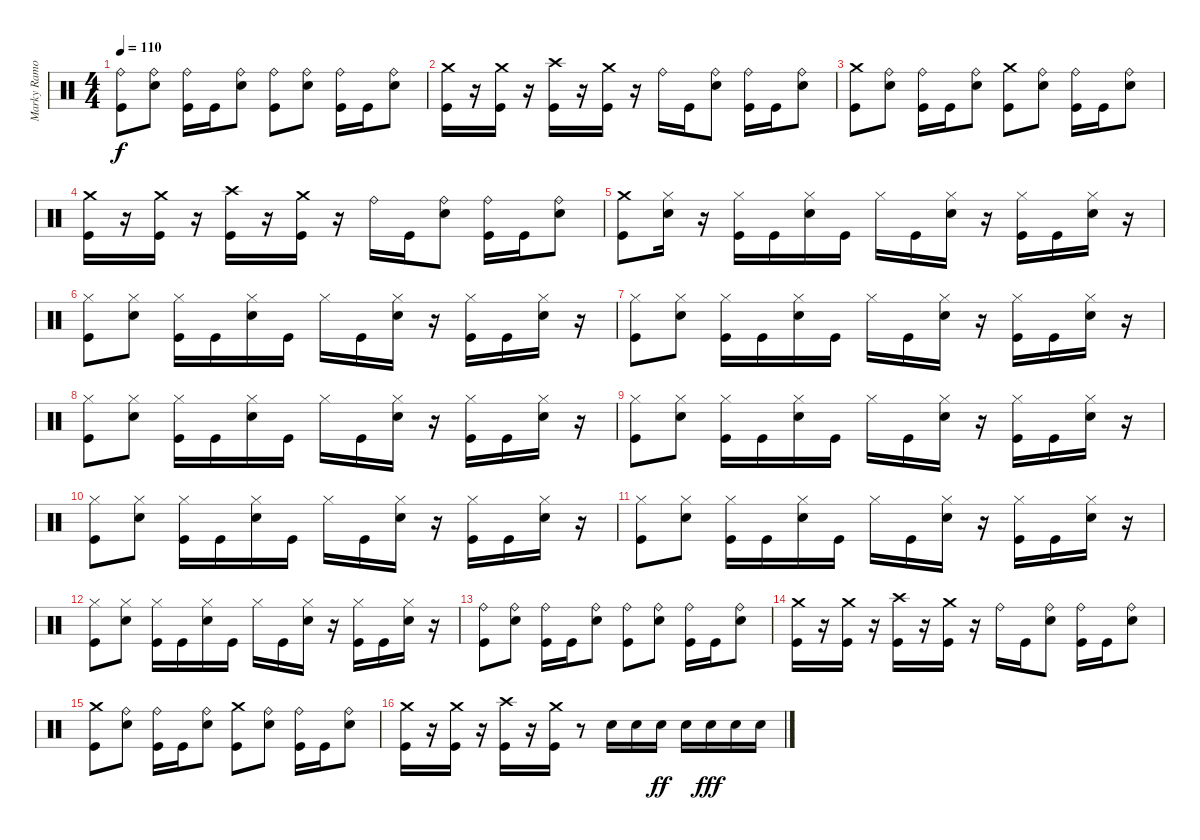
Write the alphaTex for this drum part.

\track ("Marky Ramone (from Ramones)" "Marky Ramo") {instrument percussion}
\staff {score}
\articulation defaults
\ts (4 4)
\tempo 110
\clef neutral
\ks c
("Kick (hit)" "Ride (bell)").8{dy f} ("Electric Snare (hit)" "Ride (bell)").8 ("Kick (hit)" "Ride (bell)").16 "Kick (hit)".16 ("Electric Snare (hit)" "Ride (bell)").8 ("Kick (hit)" "Ride (bell)").8 ("Electric Snare (hit)" "Ride (bell)").8 ("Kick (hit)" "Ride (bell)").16 "Kick (hit)".16 ("Electric Snare (hit)" "Ride (bell)").8 |
("Kick (hit)" "Crash medium (hit)").16 r.16 ("Kick (hit)" "Crash medium (hit)").16 r.16 ("Kick (hit)" "Crash high (hit)").16 r.16 ("Kick (hit)" "Crash medium (hit)").16 r.16 "Ride (bell)".16 "Kick (hit)".16 ("Electric Snare (hit)" "Ride (bell)").8 ("Kick (hit)" "Ride (bell)").16 "Kick (hit)".16 ("Electric Snare (hit)" "Ride (bell)").8 |
("Kick (hit)" "Crash medium (hit)").8 ("Ride (bell)" "Electric Snare (hit)").8 ("Ride (bell)" "Kick (hit)").16 "Kick (hit)".16 ("Electric Snare (hit)" "Ride (bell)").8 ("Kick (hit)" "Crash medium (hit)").8 ("Electric Snare (hit)" "Ride (bell)").8 ("Kick (hit)" "Ride (bell)").16 "Kick (hit)".16 ("Ride (bell)" "Electric Snare (hit)").8 |
("Crash medium (hit)" "Kick (hit)").16 r.16 ("Kick (hit)" "Crash medium (hit)").16 r.16 ("Kick (hit)" "Crash high (hit)").16 r.16 ("Kick (hit)" "Crash medium (hit)").16 r.16 "Ride (bell)".16 "Kick (hit)".16 ("Electric Snare (hit)" "Ride (bell)").8 ("Kick (hit)" "Ride (bell)").16 "Kick (hit)".16 ("Ride (bell)" "Electric Snare (hit)").8 |
("Crash medium (hit)" "Kick (hit)").8 ("Electric Snare (hit)" "Hi-Hat (closed)").16 r.16 ("Hi-Hat (closed)" "Kick (hit)").16 "Kick (hit)".16 ("Hi-Hat (closed)" "Electric Snare (hit)").16 "Kick (hit)".16 "Hi-Hat (closed)".16 "Kick (hit)".16 ("Hi-Hat (closed)" "Electric Snare (hit)").16 r.16 ("Hi-Hat (closed)" "Kick (hit)").16 "Kick (hit)".16 ("Hi-Hat (closed)" "Electric Snare (hit)").16 r.16 |
("Hi-Hat (closed)" "Kick (hit)").8 ("Electric Snare (hit)" "Hi-Hat (closed)").8 ("Hi-Hat (closed)" "Kick (hit)").16 "Kick (hit)".16 ("Hi-Hat (closed)" "Electric Snare (hit)").16 "Kick (hit)".16 "Hi-Hat (closed)".16 "Kick (hit)".16 ("Hi-Hat (closed)" "Electric Snare (hit)").16 r.16 ("Hi-Hat (closed)" "Kick (hit)").16 "Kick (hit)".16 ("Hi-Hat (closed)" "Electric Snare (hit)").16 r.16 |
("Hi-Hat (closed)" "Kick (hit)").8 ("Electric Snare (hit)" "Hi-Hat (closed)").8 ("Hi-Hat (closed)" "Kick (hit)").16 "Kick (hit)".16 ("Hi-Hat (closed)" "Electric Snare (hit)").16 "Kick (hit)".16 "Hi-Hat (closed)".16 "Kick (hit)".16 ("Hi-Hat (closed)" "Electric Snare (hit)").16 r.16 ("Hi-Hat (closed)" "Kick (hit)").16 "Kick (hit)".16 ("Hi-Hat (closed)" "Electric Snare (hit)").16 r.16 |
("Hi-Hat (closed)" "Kick (hit)").8 ("Electric Snare (hit)" "Hi-Hat (closed)").8 ("Hi-Hat (closed)" "Kick (hit)").16 "Kick (hit)".16 ("Hi-Hat (closed)" "Electric Snare (hit)").16 "Kick (hit)".16 "Hi-Hat (closed)".16 "Kick (hit)".16 ("Hi-Hat (closed)" "Electric Snare (hit)").16 r.16 ("Hi-Hat (closed)" "Kick (hit)").16 "Kick (hit)".16 ("Hi-Hat (closed)" "Electric Snare (hit)").16 r.16 |
("Hi-Hat (closed)" "Kick (hit)").8 ("Electric Snare (hit)" "Hi-Hat (closed)").8 ("Hi-Hat (closed)" "Kick (hit)").16 "Kick (hit)".16 ("Hi-Hat (closed)" "Electric Snare (hit)").16 "Kick (hit)".16 "Hi-Hat (closed)".16 "Kick (hit)".16 ("Hi-Hat (closed)" "Electric Snare (hit)").16 r.16 ("Hi-Hat (closed)" "Kick (hit)").16 "Kick (hit)".16 ("Hi-Hat (closed)" "Electric Snare (hit)").16 r.16 |
("Hi-Hat (closed)" "Kick (hit)").8 ("Electric Snare (hit)" "Hi-Hat (closed)").8 ("Hi-Hat (closed)" "Kick (hit)").16 "Kick (hit)".16 ("Hi-Hat (closed)" "Electric Snare (hit)").16 "Kick (hit)".16 "Hi-Hat (closed)".16 "Kick (hit)".16 ("Hi-Hat (closed)" "Electric Snare (hit)").16 r.16 ("Hi-Hat (closed)" "Kick (hit)").16 "Kick (hit)".16 ("Hi-Hat (closed)" "Electric Snare (hit)").16 r.16 |
("Hi-Hat (closed)" "Kick (hit)").8 ("Electric Snare (hit)" "Hi-Hat (closed)").8 ("Hi-Hat (closed)" "Kick (hit)").16 "Kick (hit)".16 ("Hi-Hat (closed)" "Electric Snare (hit)").16 "Kick (hit)".16 "Hi-Hat (closed)".16 "Kick (hit)".16 ("Hi-Hat (closed)" "Electric Snare (hit)").16 r.16 ("Hi-Hat (closed)" "Kick (hit)").16 "Kick (hit)".16 ("Hi-Hat (closed)" "Electric Snare (hit)").16 r.16 |
("Hi-Hat (closed)" "Kick (hit)").8 ("Electric Snare (hit)" "Hi-Hat (closed)").8 ("Hi-Hat (closed)" "Kick (hit)").16 "Kick (hit)".16 ("Hi-Hat (closed)" "Electric Snare (hit)").16 "Kick (hit)".16 "Hi-Hat (closed)".16 "Kick (hit)".16 ("Hi-Hat (closed)" "Electric Snare (hit)").16 r.16 ("Hi-Hat (closed)" "Kick (hit)").16 "Kick (hit)".16 ("Hi-Hat (closed)" "Electric Snare (hit)").16 r.16 |
("Kick (hit)" "Ride (bell)").8 ("Electric Snare (hit)" "Ride (bell)").8 ("Kick (hit)" "Ride (bell)").16 "Kick (hit)".16 ("Electric Snare (hit)" "Ride (bell)").8 ("Kick (hit)" "Ride (bell)").8 ("Electric Snare (hit)" "Ride (bell)").8 ("Kick (hit)" "Ride (bell)").16 "Kick (hit)".16 ("Electric Snare (hit)" "Ride (bell)").8 |
("Kick (hit)" "Crash medium (hit)").16 r.16 ("Kick (hit)" "Crash medium (hit)").16 r.16 ("Kick (hit)" "Crash high (hit)").16 r.16 ("Kick (hit)" "Crash medium (hit)").16 r.16 "Ride (bell)".16 "Kick (hit)".16 ("Electric Snare (hit)" "Ride (bell)").8 ("Kick (hit)" "Ride (bell)").16 "Kick (hit)".16 ("Electric Snare (hit)" "Ride (bell)").8 |
("Kick (hit)" "Crash medium (hit)").8 ("Ride (bell)" "Electric Snare (hit)").8 ("Ride (bell)" "Kick (hit)").16 "Kick (hit)".16 ("Electric Snare (hit)" "Ride (bell)").8 ("Kick (hit)" "Crash medium (hit)").8 ("Electric Snare (hit)" "Ride (bell)").8 ("Kick (hit)" "Ride (bell)").16 "Kick (hit)".16 ("Ride (bell)" "Electric Snare (hit)").8 |
("Crash medium (hit)" "Kick (hit)").16 r.16 ("Kick (hit)" "Crash medium (hit)").16 r.16 ("Kick (hit)" "Crash high (hit)").16 r.16 ("Kick (hit)" "Crash medium (hit)").16 r.8 "Electric Snare (hit)".16 "Electric Snare (hit)".16 "Electric Snare (hit)".16{dy ff} "Electric Snare (hit)".16 "Electric Snare (hit)".16{dy fff} "Electric Snare (hit)".16 "Electric Snare (hit)".16
